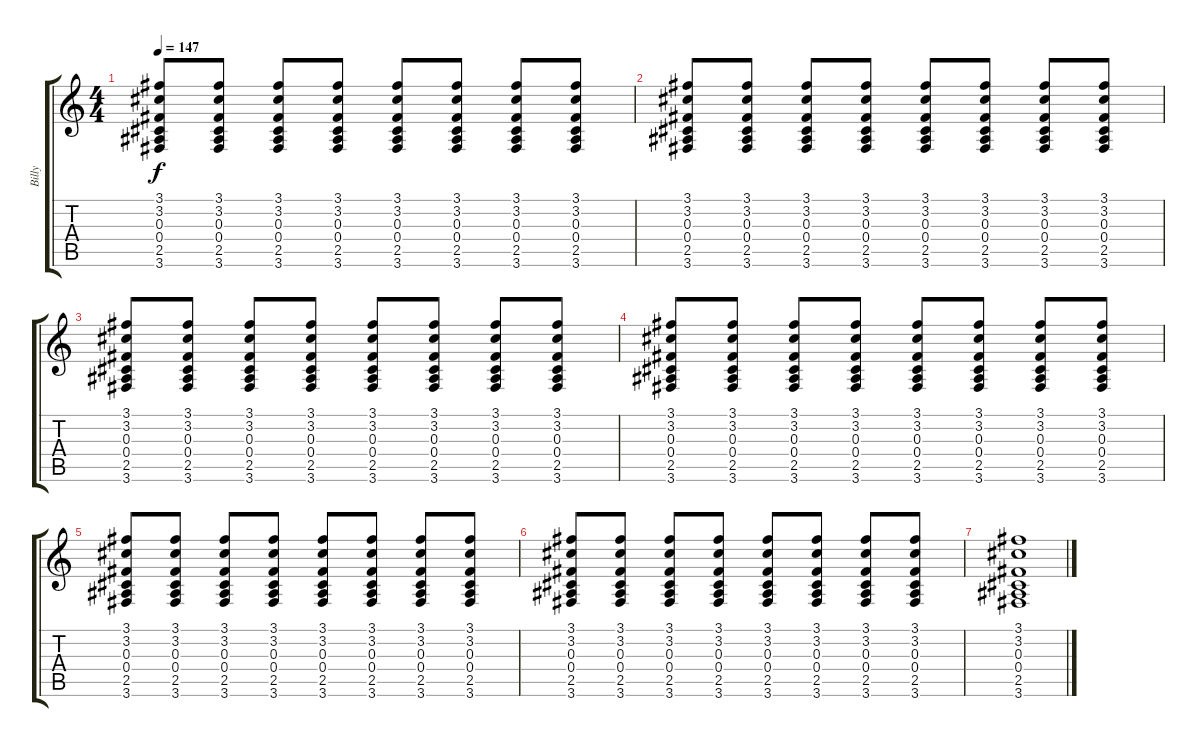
\track ("Billy" "Billy") {instrument acousticguitarsteel}
\staff {score tabs}
\tuning (Eb4 Bb3 Gb3 Db3 Ab2 Eb2) {hide}
\ts (4 4)
\tempo 147
\clef g2
\ks c
(3.1 3.2 0.3 0.4 2.5 3.6).8{dy f} (3.1 3.2 0.3 0.4 2.5 3.6).8 (3.1 3.2 0.3 0.4 2.5 3.6).8 (3.1 3.2 0.3 0.4 2.5 3.6).8 (3.1 3.2 0.3 0.4 2.5 3.6).8 (3.1 3.2 0.3 0.4 2.5 3.6).8 (3.1 3.2 0.3 0.4 2.5 3.6).8 (3.1 3.2 0.3 0.4 2.5 3.6).8 |
(3.1 3.2 0.3 0.4 2.5 3.6).8 (3.1 3.2 0.3 0.4 2.5 3.6).8 (3.1 3.2 0.3 0.4 2.5 3.6).8 (3.1 3.2 0.3 0.4 2.5 3.6).8 (3.1 3.2 0.3 0.4 2.5 3.6).8 (3.1 3.2 0.3 0.4 2.5 3.6).8 (3.1 3.2 0.3 0.4 2.5 3.6).8 (3.1 3.2 0.3 0.4 2.5 3.6).8 |
(3.1 3.2 0.3 0.4 2.5 3.6).8 (3.1 3.2 0.3 0.4 2.5 3.6).8 (3.1 3.2 0.3 0.4 2.5 3.6).8 (3.1 3.2 0.3 0.4 2.5 3.6).8 (3.1 3.2 0.3 0.4 2.5 3.6).8 (3.1 3.2 0.3 0.4 2.5 3.6).8 (3.1 3.2 0.3 0.4 2.5 3.6).8 (3.1 3.2 0.3 0.4 2.5 3.6).8 |
(3.1 3.2 0.3 0.4 2.5 3.6).8 (3.1 3.2 0.3 0.4 2.5 3.6).8 (3.1 3.2 0.3 0.4 2.5 3.6).8 (3.1 3.2 0.3 0.4 2.5 3.6).8 (3.1 3.2 0.3 0.4 2.5 3.6).8 (3.1 3.2 0.3 0.4 2.5 3.6).8 (3.1 3.2 0.3 0.4 2.5 3.6).8 (3.1 3.2 0.3 0.4 2.5 3.6).8 |
(3.1 3.2 0.3 0.4 2.5 3.6).8 (3.1 3.2 0.3 0.4 2.5 3.6).8 (3.1 3.2 0.3 0.4 2.5 3.6).8 (3.1 3.2 0.3 0.4 2.5 3.6).8 (3.1 3.2 0.3 0.4 2.5 3.6).8 (3.1 3.2 0.3 0.4 2.5 3.6).8 (3.1 3.2 0.3 0.4 2.5 3.6).8 (3.1 3.2 0.3 0.4 2.5 3.6).8 |
(3.1 3.2 0.3 0.4 2.5 3.6).8 (3.1 3.2 0.3 0.4 2.5 3.6).8 (3.1 3.2 0.3 0.4 2.5 3.6).8 (3.1 3.2 0.3 0.4 2.5 3.6).8 (3.1 3.2 0.3 0.4 2.5 3.6).8 (3.1 3.2 0.3 0.4 2.5 3.6).8 (3.1 3.2 0.3 0.4 2.5 3.6).8 (3.1 3.2 0.3 0.4 2.5 3.6).8 |
(3.1 3.2 0.3 0.4 2.5 3.6).1
